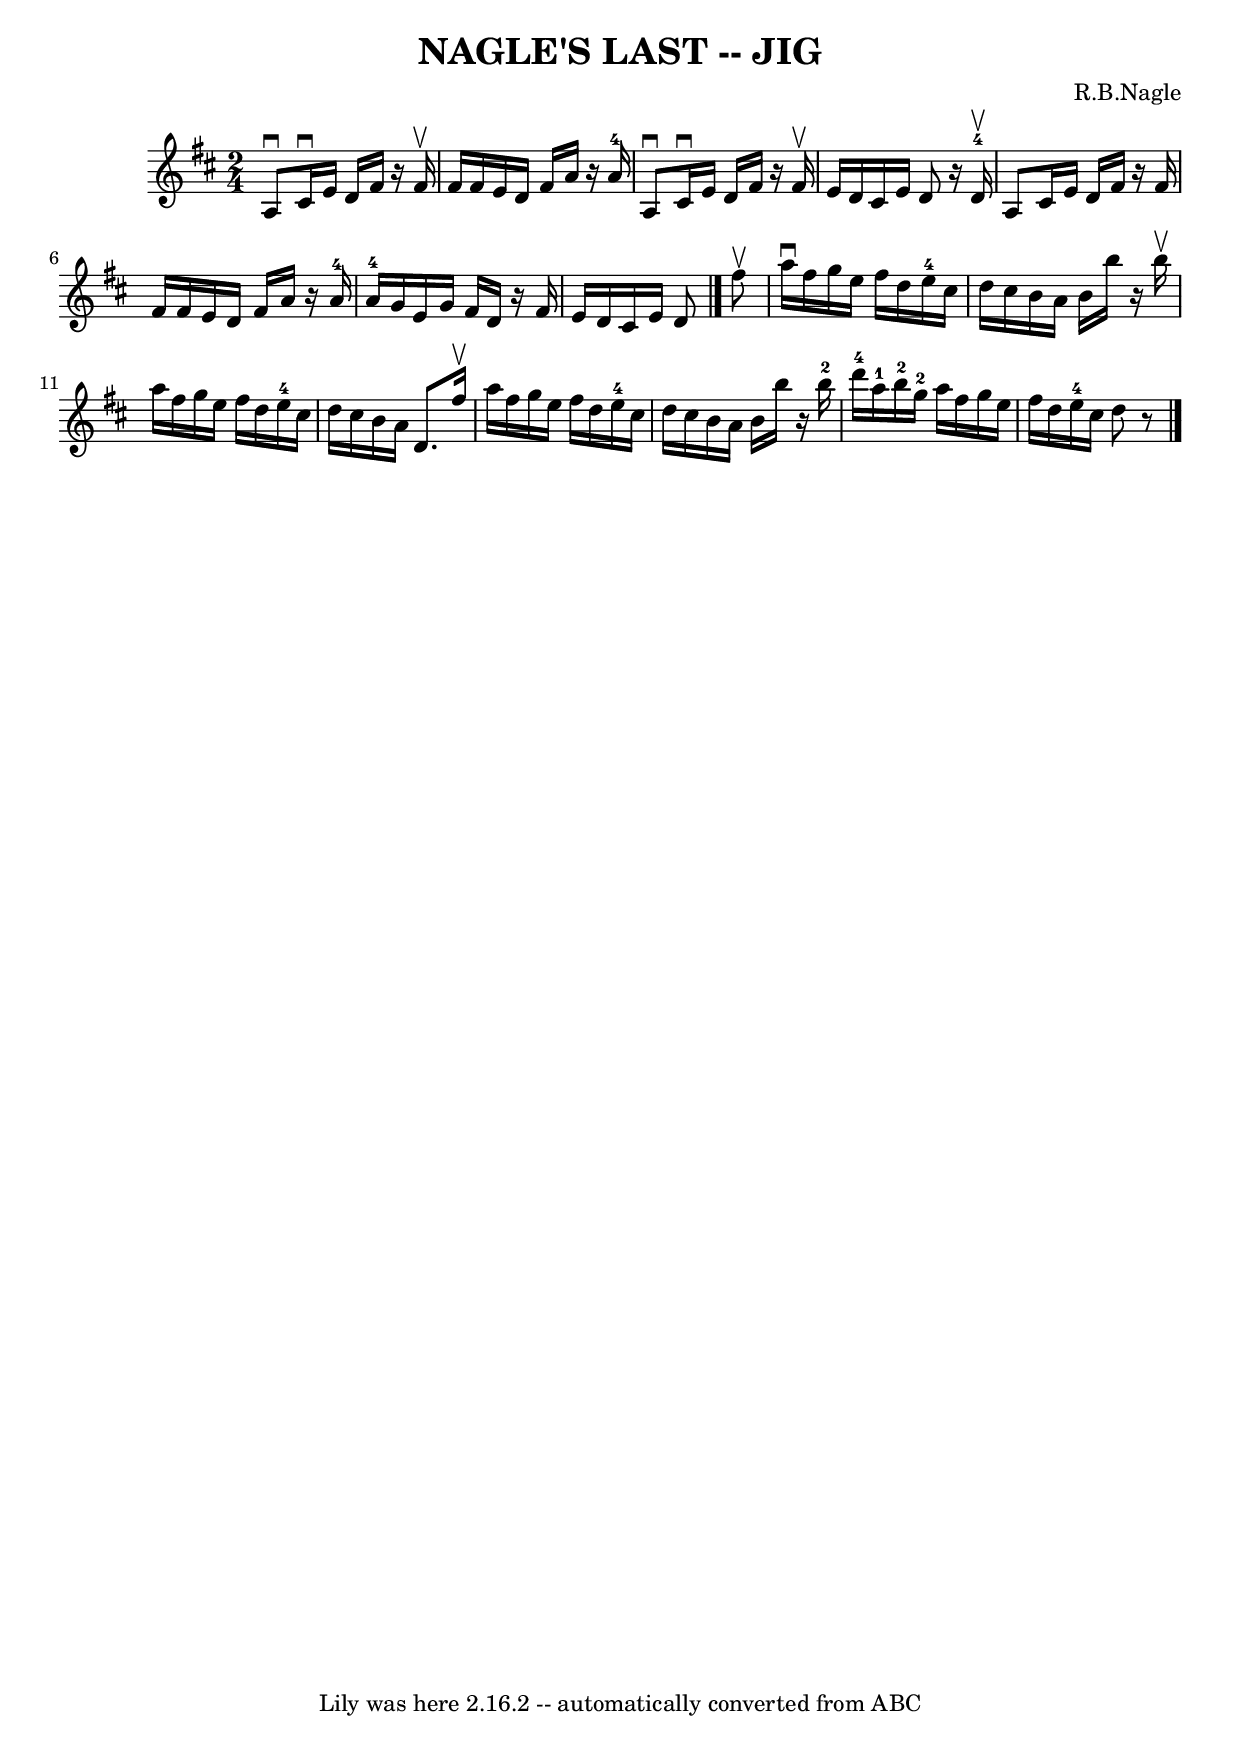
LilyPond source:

\version "2.16.2"
\include "Mammoth.ily"
\header {
  %% book = "Ryan's Mammoth Collection of Fiddle Tunes"
  composer = "R.B.Nagle"
  crossRefNumber = "1"
  footnotes = ""
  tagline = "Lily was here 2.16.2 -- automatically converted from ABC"
  title = "NAGLE'S LAST -- JIG"

}
voicedefault =  {


  \time 2/4 
  \key d \major
 a8^\downbow cis'16^\downbow e'16 d'16    
  fis'16    r16 fis'16^\upbow   |
  fis'16 fis'16 e'16 d'16    
  fis'16 a'16    r16 a'16-4   |
  a8^\downbow cis'16^\downbow  
  e'16 d'16 fis'16    r16 fis'16^\upbow   |
  e'16 d'16    
  cis'16 e'16 d'8    r16 d'16-4^\upbow   |
  a8 cis'16    
  e'16 d'16 fis'16    r16 fis'16    |
  fis'16 fis'16 e'16    
  d'16 fis'16 a'16    r16 a'16-4   |
  a'16-4 g'16    
  e'16 g'16 fis'16 d'16    r16 fis'16    |
  e'16 d'16    
  cis'16 e'16 d'8    \bar "|." fis''8^\upbow   |
  a''16 
  ^\downbow fis''16 g''16 e''16 fis''16 d''16 e''16-4   
  cis''16    |
  d''16 cis''16 b'16 a'16 b'16 b''16    r16 
  b''16^\upbow   |
  a''16 fis''16 g''16 e''16 fis''16    
  d''16 e''16-4 cis''16    |
  d''16 cis''16 b'16 a'16    
  d'8. fis''16^\upbow   |
  a''16 fis''16 g''16 e''16    
  fis''16 d''16 e''16-4 cis''16    |
  d''16 cis''16 b'16 
  a'16 b'16 b''16    r16 b''16-2   |
  d'''16-4 a''16 
  -1 b''16-2 g''16-2 a''16 fis''16 g''16 e''16    |
  
  fis''16 d''16 e''16-4 cis''16 d''8    r8   \bar "|."   

}

\score{
  <<

    \context Staff="default"
    {
      \voicedefault 
      
    }

  >>
  \layout {
    
  }
  \midi {
  }

}
